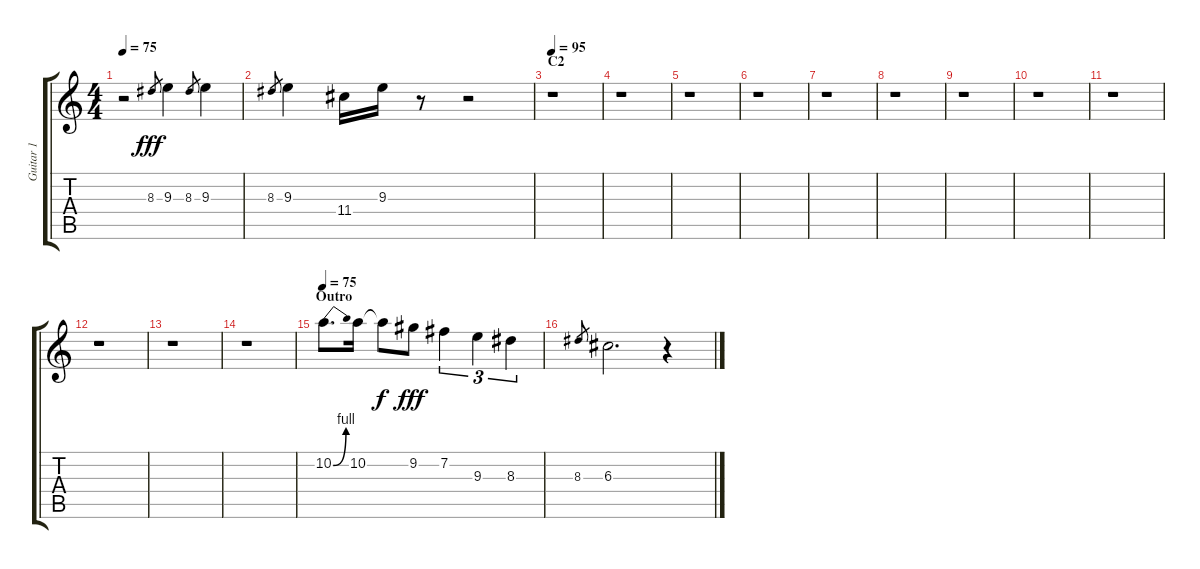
\track ("Guitar 1" "Guitar 1") {instrument electricguitarjazz}
\staff {score tabs}
\tuning (E4 B3 G3 D3 A2 E2) {hide}
\ts (4 4)
\tempo 75
\clef g2
\ks c
r.2{dy fff} 8.3.8{gr} 9.3.4 8.3.8{gr} 9.3.4 |
8.3.8{gr} 9.3.4 11.4.16 9.3.16 r.8 r.2 |
\section ("" "C2")
\tempo 95
r.1 |
r.1 |
r.1 |
r.1 |
r.1 |
r.1 |
r.1 |
r.1 |
r.1 |
r.1 |
r.1 |
r.1 |
\section ("" "Outro")
\tempo 75
10.2{be (bend 0 0 60 4)}.8{d} 10.2.16 10.2{t}.8{dy f} 9.2.8{dy fff} 7.2.4{tu (3 2)} 9.3.4{tu (3 2)} 8.3.4{tu (3 2)} |
8.3.8{gr} 6.3.2{d} r.4
